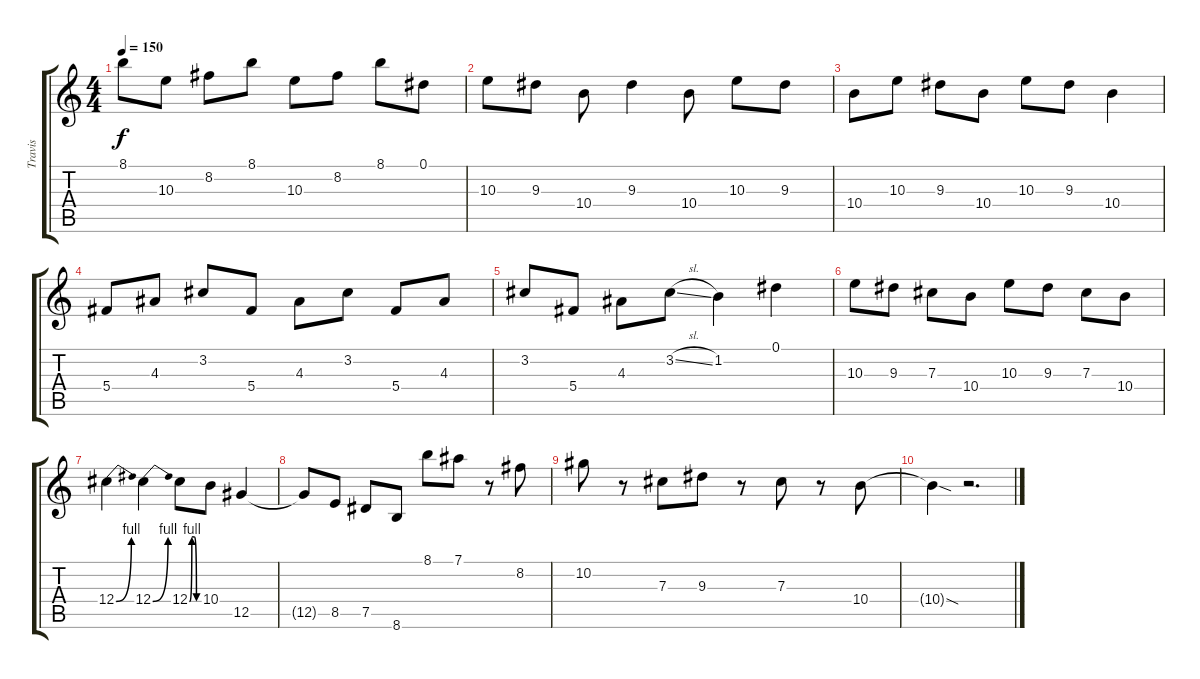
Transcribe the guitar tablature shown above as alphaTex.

\track ("Travis" "Travis") {instrument overdrivenguitar}
\staff {score tabs}
\tuning (Eb4 Bb3 Gb3 Db3 Ab2 Eb2) {hide}
\ts (4 4)
\tempo 150
\clef g2
\ks c
8.1.8{dy f} 10.3.8 8.2.8 8.1.8 10.3.8 8.2.8 8.1.8 0.1.8 |
10.3.8 9.3.8 10.4.8 9.3.4 10.4.8 10.3.8 9.3.8 |
10.4.8 10.3.8 9.3.8 10.4.8 10.3.8 9.3.8 10.4.4 |
5.4.8 4.3.8 3.2.8 5.4.8 4.3.8 3.2.8 5.4.8 4.3.8 |
3.2.8 5.4.8 4.3.8 3.2{sl}.8 1.2.4 0.1.4 |
10.3.8 9.3.8 7.3.8 10.4.8 10.3.8 9.3.8 7.3.8 10.4.8 |
12.4{be (bend 0 0 60 4)}.4 12.4{be (bend 0 0 60 4)}.4 12.4{be (custom 0 0 15 4 30 4 45 0 60 0)}.8 10.4.8 12.5.4 |
12.5{t}.8 8.5.8 7.5.8 8.6.8 8.1.8 7.1.8 r.8 8.2.8 |
10.2.8 r.8 7.3.8 9.3.8 r.8 7.3.8 r.8 10.4.8 |
10.4{sod t}.4 r.2{d}
